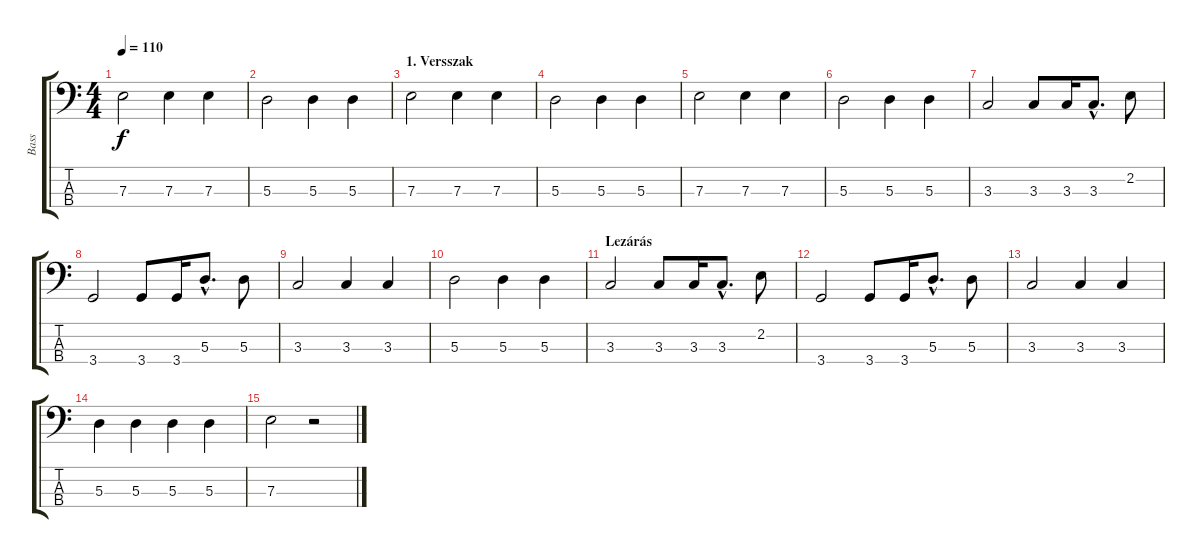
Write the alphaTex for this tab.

\track ("Bass" "Bass") {instrument electricbasspick}
\staff {score tabs}
\tuning (G2 D2 A1 E1) {hide}
\ts (4 4)
\tempo 110
\clef f4
\ks c
7.3.2{dy f} 7.3.4 7.3.4 |
5.3.2 5.3.4 5.3.4 |
\section ("" "1. Versszak")
7.3.2 7.3.4 7.3.4 |
5.3.2 5.3.4 5.3.4 |
7.3.2 7.3.4 7.3.4 |
5.3.2 5.3.4 5.3.4 |
3.3.2 3.3.8 3.3.16 3.3{hac}.8{d} 2.2.8 |
3.4.2 3.4.8 3.4.16 5.3{hac}.8{d} 5.3.8 |
3.3.2 3.3.4 3.3.4 |
5.3.2 5.3.4 5.3.4 |
\section ("" "Lezárás")
3.3.2 3.3.8 3.3.16 3.3{hac}.8{d} 2.2.8 |
3.4.2 3.4.8 3.4.16 5.3{hac}.8{d} 5.3.8 |
3.3.2 3.3.4 3.3.4 |
5.3.4 5.3.4 5.3.4 5.3.4 |
7.3.2 r.2
